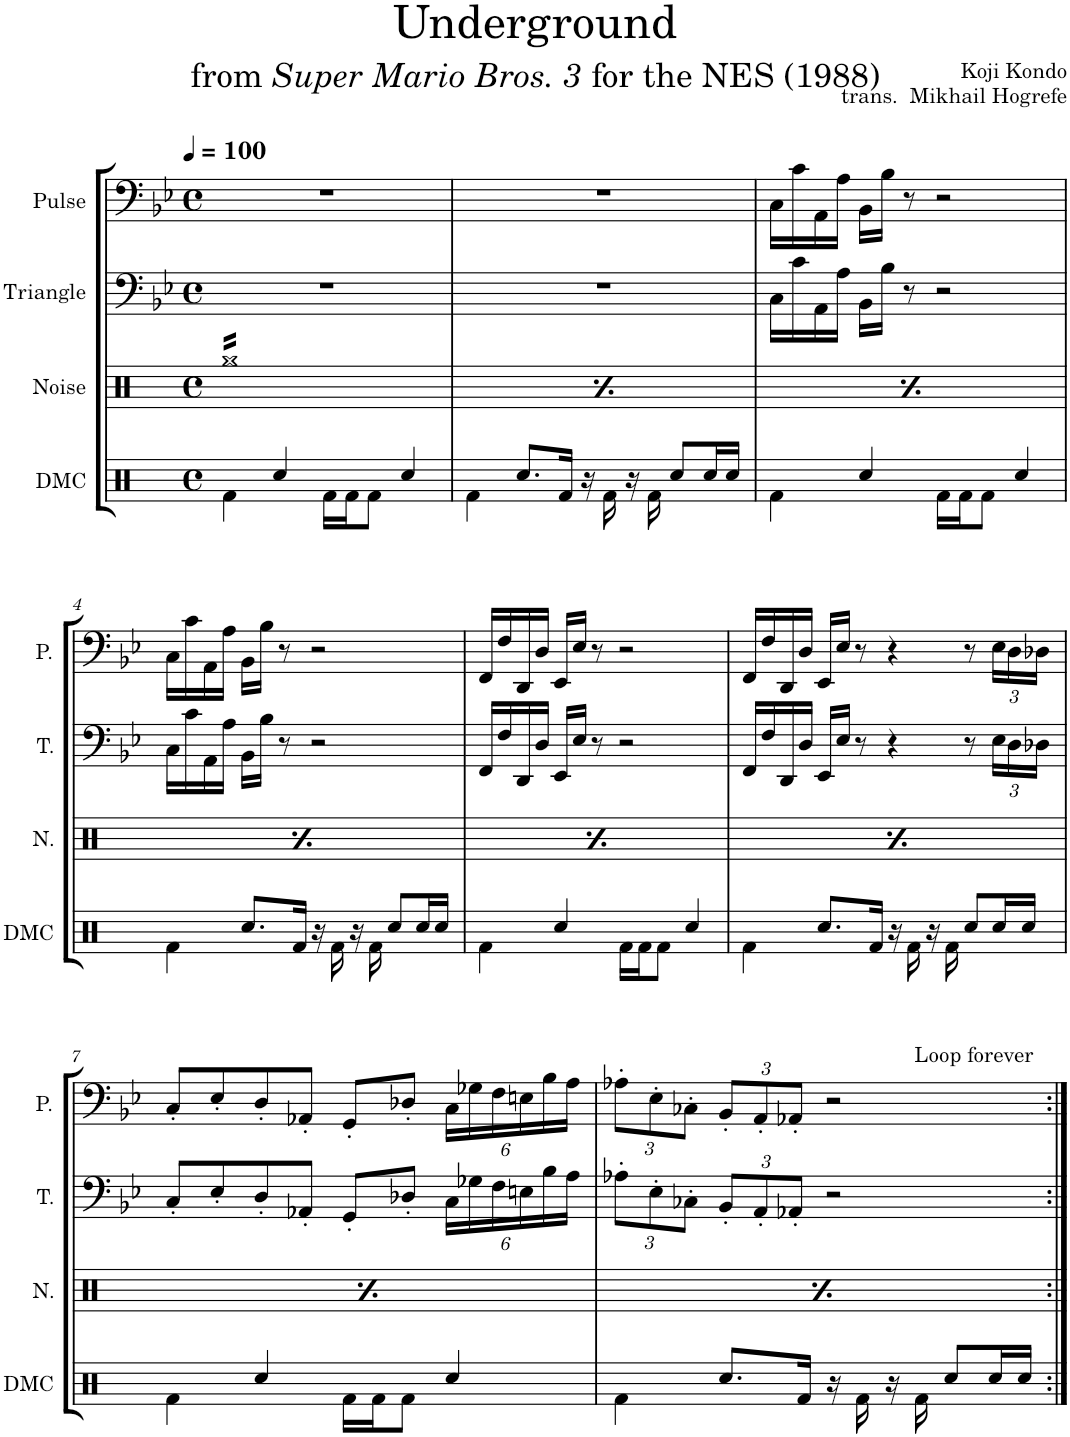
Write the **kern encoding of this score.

**kern	**kern	**kern	**kern
*part4	*part3	*part2	*part1
*staff4	*staff3	*staff2	*staff1
*I"DMC	*I"Noise	*I"Triangle	*I"Pulse
*I'DMC	*I'N.	*I'T.	*I'P.
*clefX	*clefX	*clefF4	*clefF4
*k[]	*k[]	*k[b-e-]	*k[b-e-]
*M4/4	*M4/4	*M4/4	*M4/4
*met(c)	*met(c)	*met(c)	*met(c)
*MM100	*MM100	*MM100	*MM100
=1	=1	=1	=1
*	*tremolo	*	*
4Rf\	16RggLL	1r	1r
.	16Rgg	.	.
.	16Rgg	.	.
.	16Rgg	.	.
4Rcc/	16Rgg	.	.
.	16Rgg	.	.
.	16Rgg	.	.
.	16Rgg	.	.
16Rf\LL	16Rgg	.	.
16Rf\J	16Rgg	.	.
8Rf\J	16Rgg	.	.
.	16Rgg	.	.
4Rcc/	16Rgg	.	.
.	16Rgg	.	.
.	16Rgg	.	.
.	16RggJJ	.	.
=2	=2	=2	=2
4Rf\	16RggLL	1r	1r
.	16Rgg	.	.
.	16Rgg	.	.
.	16Rgg	.	.
8.Rcc/L	16Rgg	.	.
.	16Rgg	.	.
.	16Rgg	.	.
16Rf/Jk	16Rgg	.	.
16r	16Rgg	.	.
16Rf\	16Rgg	.	.
16r	16Rgg	.	.
16Rf\	16Rgg	.	.
8Rcc/L	16Rgg	.	.
.	16Rgg	.	.
16Rcc/L	16Rgg	.	.
16Rcc/JJ	16RggJJ	.	.
=3	=3	=3	=3
4Rf\	16RggLL	16C\LL	16C\LL
.	16Rgg	16c\	16c\
.	16Rgg	16AA\	16AA\
.	16Rgg	16A\JJ	16A\JJ
4Rcc/	16Rgg	16BB-\LL	16BB-\LL
.	16Rgg	16B-\JJ	16B-\JJ
.	16Rgg	8r	8r
.	16Rgg	.	.
16Rf\LL	16Rgg	2r	2r
16Rf\J	16Rgg	.	.
8Rf\J	16Rgg	.	.
.	16Rgg	.	.
4Rcc/	16Rgg	.	.
.	16Rgg	.	.
.	16Rgg	.	.
.	16RggJJ	.	.
!!LO:LB:g=z
=4	=4	=4	=4
4Rf\	16RggLL	16C\LL	16C\LL
.	16Rgg	16c\	16c\
.	16Rgg	16AA\	16AA\
.	16Rgg	16A\JJ	16A\JJ
8.Rcc/L	16Rgg	16BB-\LL	16BB-\LL
.	16Rgg	16B-\JJ	16B-\JJ
.	16Rgg	8r	8r
16Rf/Jk	16Rgg	.	.
16r	16Rgg	2r	2r
16Rf\	16Rgg	.	.
16r	16Rgg	.	.
16Rf\	16Rgg	.	.
8Rcc/L	16Rgg	.	.
.	16Rgg	.	.
16Rcc/L	16Rgg	.	.
16Rcc/JJ	16RggJJ	.	.
=5	=5	=5	=5
4Rf\	16RggLL	16FF/LL	16FF/LL
.	16Rgg	16F/	16F/
.	16Rgg	16DD/	16DD/
.	16Rgg	16D/JJ	16D/JJ
4Rcc/	16Rgg	16EE-/LL	16EE-/LL
.	16Rgg	16E-/JJ	16E-/JJ
.	16Rgg	8r	8r
.	16Rgg	.	.
16Rf\LL	16Rgg	2r	2r
16Rf\J	16Rgg	.	.
8Rf\J	16Rgg	.	.
.	16Rgg	.	.
4Rcc/	16Rgg	.	.
.	16Rgg	.	.
.	16Rgg	.	.
.	16RggJJ	.	.
=6	=6	=6	=6
4Rf\	16RggLL	16FF/LL	16FF/LL
.	16Rgg	16F/	16F/
.	16Rgg	16DD/	16DD/
.	16Rgg	16D/JJ	16D/JJ
8.Rcc/L	16Rgg	16EE-/LL	16EE-/LL
.	16Rgg	16E-/JJ	16E-/JJ
.	16Rgg	8r	8r
16Rf/Jk	16Rgg	.	.
16r	16Rgg	4r	4r
16Rf\	16Rgg	.	.
16r	16Rgg	.	.
16Rf\	16Rgg	.	.
8Rcc/L	16Rgg	8r	8r
.	16Rgg	.	.
*	*	*Xbrackettup	*Xbrackettup
16Rcc/L	16Rgg	24E-\LL	24E-\LL
.	.	24D\	24D\
16Rcc/JJ	16RggJJ	.	.
.	.	24D-X\JJ	24D-X\JJ
!!LO:LB:g=z
=7	=7	=7	=7
4Rf\	16RggLL	8C'/L	8C'/L
.	16Rgg	.	.
.	16Rgg	8E-'/	8E-'/
.	16Rgg	.	.
4Rcc/	16Rgg	8D'/	8D'/
.	16Rgg	.	.
.	16Rgg	8AA-X'/J	8AA-X'/J
.	16Rgg	.	.
16Rf\LL	16Rgg	8GG'/L	8GG'/L
16Rf\J	16Rgg	.	.
8Rf\J	16Rgg	8D-X'/J	8D-X'/J
.	16Rgg	.	.
4Rcc/	16Rgg	24C\LL	24C\LL
.	.	24G-X\	24G-X\
.	16Rgg	.	.
.	.	24F\	24F\
.	16Rgg	24En\	24En\
.	.	24B-\	24B-\
.	16RggJJ	.	.
.	.	24A\JJ	24A\JJ
=8	=8	=8	=8
*	*	*	*^
4Rf\	16RggLL	12A-X'\L	12A-X'\L	2ryy
.	16Rgg	.	.	.
.	.	12E-'\	12E-'\	.
.	16Rgg	.	.	.
.	.	12C-X'\J	12C-X'\J	.
.	16Rgg	.	.	.
8.Rcc/L	16Rgg	12BB-'/L	12BB-'/L	.
.	16Rgg	.	.	.
.	.	12AA'/	12AA'/	.
.	16Rgg	.	.	.
.	.	12AA-X'/J	12AA-X'/J	.
16Rf/Jk	16Rgg	.	.	.
16r	16Rgg	2r	2r	8.ryy
16Rf\	16Rgg	.	.	.
16r	16Rgg	.	.	.
!	!	!	!	!LO:TX:a:t=Loop forever
16Rf\	16Rgg	.	.	4ryy
8Rcc/L	16Rgg	.	.	.
.	16Rgg	.	.	.
16Rcc/L	16Rgg	.	.	.
16Rcc/JJ	16RggJJ	.	.	16ryy
*	*Xtremolo	*	*	*
*	*	*	*v	*v
=:|!	=:|!	=:|!	=:|!
*-	*-	*-	*-
